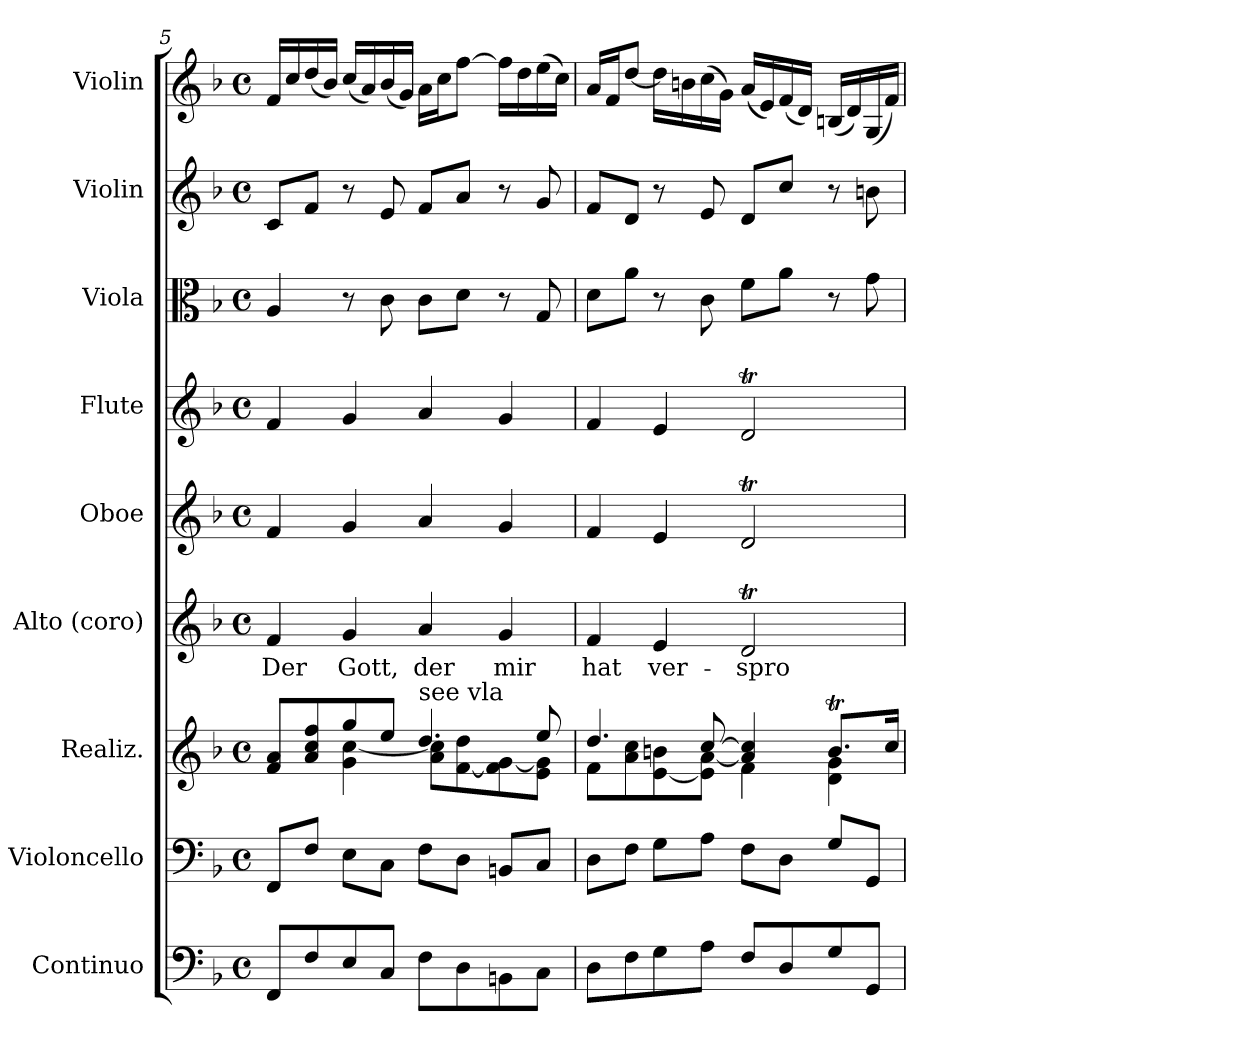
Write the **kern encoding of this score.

**kern	**kern	**kern	**kern	**text	**kern	**kern	**kern	**kern	**kern
*part9	*part8	*part7	*part6	*part6	*part5	*part4	*part3	*part2	*part1
*staff9	*staff8	*staff7	*staff6	*staff6	*staff5	*staff4	*staff3	*staff2	*staff1
*I"Continuo	*I"Violoncello	*I"Realiz.	*I"Alto (coro)	*	*I"Oboe	*I"Flute	*I"Viola	*I"Violin	*I"Violin
*I'Cto.	*I'Vc.	*	*I'A.	*	*I'Ob.	*I'Fl.	*I'Vla.	*I'Vln.	*I'Vln.
*clefF4	*clefF4	*clefG2	*clefG2	*	*clefG2	*clefG2	*clefC3	*clefG2	*clefG2
*ITrd7c12	*	*	*	*	*	*	*	*	*
*k[b-]	*k[b-]	*k[b-]	*k[b-]	*	*k[b-]	*k[b-]	*k[b-]	*k[b-]	*k[b-]
*M4/4	*M4/4	*M4/4	*M4/4	*	*M4/4	*M4/4	*M4/4	*M4/4	*M4/4
*met(c)	*met(c)	*met(c)	*met(c)	*	*met(c)	*met(c)	*met(c)	*met(c)	*met(c)
=5	=5	=5	=5	=5	=5	=5	=5	=5	=5
*	*	*^	*	*	*	*	*	*	*
!	!	!	!	!	!LO:LY:b	!	!	!	!	!
8FFF/L	8FF/L	8f/ 8a/L	4ryy	4f/	Der	4f/	4f/	4A/	8c/L	16f/LL
.	.	.	.	.	.	.	.	.	.	16cc/
8FF/	8F/J	8a/ 8cc/ 8ff/	.	.	.	.	.	.	8f/J	(16dd/
.	.	.	.	.	.	.	.	.	.	16b-/JJ)
!	!	!	!	!	!LO:LY:b	!	!	!	!	!
8EE/	8E\L	8gg/	4g\ [4cc\	4g/	Gott,	4g/	4g/	8r	8r	(16cc/LL
.	.	.	.	.	.	.	.	.	.	16a/)
8CC/J	8C\J	8ee/J	.	.	.	.	.	8c\	8e/	(16b-/
.	.	.	.	.	.	.	.	.	.	16g/JJ)
!	!	!LO:TX:a:t=see vla	!	!	!	!	!	!	!	!
!	!	!	!	!	!LO:LY:b	!	!	!	!	!
8FF\L	8F\L	4.dd/	8a\ 8cc\]L	4a/	der	4a/	4a/	8c\L	8f/L	16a\LL
.	.	.	.	.	.	.	.	.	.	16cc\J
8DD\	8D\J	.	[8f\ 8dd\	.	.	.	.	8d\J	8a/J	[8ff\J
!	!	!	!	!	!LO:LY:b	!	!	!	!	!
8BBBn\	8BBn/L	.	8f\] [8g\	4g/	mir	4g/	4g/	8r	8r	16ff\LL]
.	.	.	.	.	.	.	.	.	.	16dd\
8CC\J	8C/J	8ee/	8e\ 8g\]J	.	.	.	.	8G/	8g/	(16ee\
.	.	.	.	.	.	.	.	.	.	16cc\JJ)
!!LO:LB:g=z
=6	=6	=6	=6	=6	=6	=6	=6	=6	=6	=6
!	!	!	!	!	!LO:LY:b	!	!	!	!	!
8DD\L	8D\L	4.dd/	8f\L	4f/	hat	4f/	4f/	8d\L	8f/L	16a/LL
.	.	.	.	.	.	.	.	.	.	16f/J
8FF\	8F\J	.	8a\ 8cc\	.	.	.	.	8a\J	8d/J	[8dd/J
!	!	!	!	!	!LO:LY:b	!	!	!	!	!
8GG\	8G\L	.	[8e\ 8bn\	4e/	ver-	4e/	4e/	8r	8r	16dd\LL]
.	.	.	.	.	.	.	.	.	.	16bn\
8AA\J	8A\J	[8cc/	8e\] [8a\J	.	.	.	.	8c\	8e/	(16cc\
.	.	.	.	.	.	.	.	.	.	16g\JJ)
!	!	!	!	!	!LO:LY:b	!	!	!	!	!
8FF/L	8F\L	4a/] 4cc/]	4f\	2dT/	-spro-	2dT/	2dT/	8f\L	8d/L	(16a/LL
.	.	.	.	.	.	.	.	.	.	16e/)
8DD/	8D\J	.	.	.	.	.	.	8a\J	8cc/J	(16f/
.	.	.	.	.	.	.	.	.	.	16d/JJ)
8GG/	8G/L	8.bt/L	4d\ 4g\	.	.	.	.	8r	8r	(16Bn/LL
.	.	.	.	.	.	.	.	.	.	16d/)
8GGG/J	8GG/J	.	.	.	.	.	.	8g\	8bn\	(16G/
.	.	16cc/Jk	.	.	.	.	.	.	.	16f/JJ)
*	*	*v	*v	*	*	*	*	*	*	*
=	=	=	=	=	=	=	=	=	=
*-	*-	*-	*-	*-	*-	*-	*-	*-	*-
